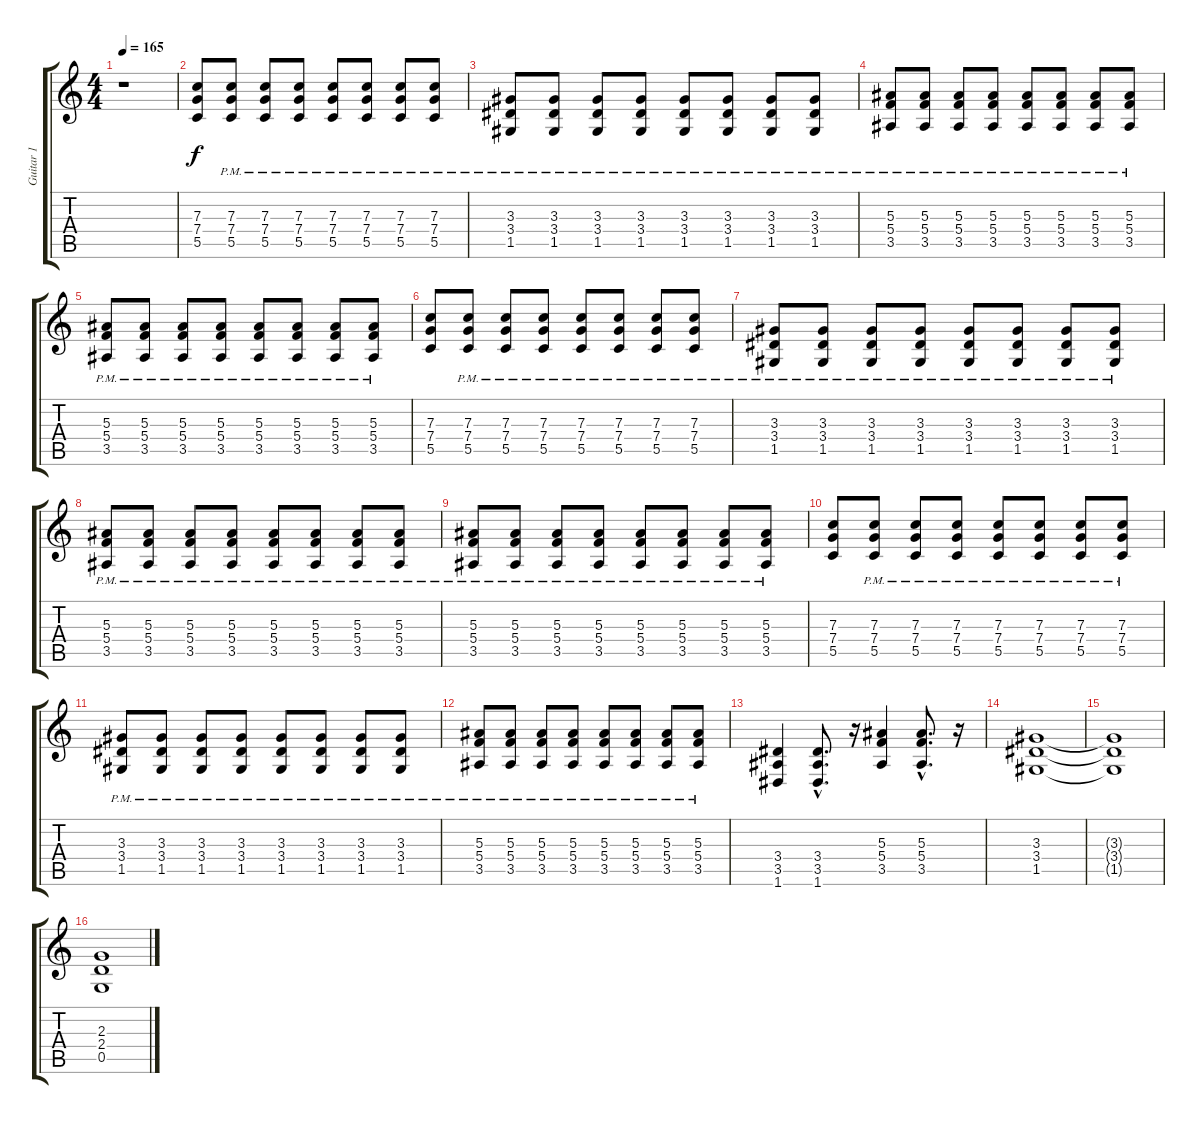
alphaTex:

\track ("Guitar 1" "Guitar 1") {instrument overdrivenguitar}
\staff {score tabs}
\tuning (D4 A3 F3 C3 G2 D2) {hide}
\ts (4 4)
\tempo 165
\clef g2
\ks c
r.1{dy f instrument overdrivenguitar} |
(7.3 7.4 5.5).8 (7.3 7.4 5.5{pm}).8 (7.3 7.4 5.5{pm}).8 (7.3 7.4 5.5{pm}).8 (7.3 7.4 5.5{pm}).8 (7.3 7.4 5.5{pm}).8 (7.3 7.4 5.5{pm}).8 (7.3 7.4 5.5{pm}).8 |
(3.3 3.4 1.5{pm}).8 (3.3 3.4 1.5{pm}).8 (3.3 3.4 1.5{pm}).8 (3.3 3.4 1.5{pm}).8 (3.3 3.4 1.5{pm}).8 (3.3 3.4 1.5{pm}).8 (3.3 3.4 1.5{pm}).8 (3.3 3.4 1.5{pm}).8 |
(5.3 5.4{pm} 3.5).8 (5.3 5.4{pm} 3.5).8 (5.3 5.4{pm} 3.5).8 (5.3 5.4{pm} 3.5).8 (5.3 5.4{pm} 3.5).8 (5.3 5.4{pm} 3.5).8 (5.3 5.4{pm} 3.5).8 (5.3 5.4{pm} 3.5).8 |
(5.3 5.4{pm} 3.5).8 (5.3 5.4{pm} 3.5).8 (5.3 5.4{pm} 3.5).8 (5.3 5.4{pm} 3.5).8 (5.3 5.4{pm} 3.5).8 (5.3 5.4{pm} 3.5).8 (5.3 5.4{pm} 3.5).8 (5.3 5.4{pm} 3.5).8 |
(7.3 7.4 5.5).8 (7.3 7.4{pm} 5.5).8 (7.3 7.4{pm} 5.5).8 (7.3 7.4{pm} 5.5).8 (7.3 7.4{pm} 5.5).8 (7.3 7.4{pm} 5.5).8 (7.3 7.4{pm} 5.5).8 (7.3 7.4{pm} 5.5).8 |
(3.3 3.4{pm} 1.5).8 (3.3 3.4{pm} 1.5).8 (3.3 3.4{pm} 1.5).8 (3.3 3.4{pm} 1.5).8 (3.3 3.4{pm} 1.5).8 (3.3 3.4{pm} 1.5).8 (3.3 3.4{pm} 1.5).8 (3.3 3.4{pm} 1.5).8 |
(5.3 5.4{pm} 3.5).8 (5.3 5.4{pm} 3.5).8 (5.3 5.4{pm} 3.5).8 (5.3 5.4{pm} 3.5).8 (5.3 5.4{pm} 3.5).8 (5.3 5.4{pm} 3.5).8 (5.3 5.4{pm} 3.5).8 (5.3 5.4{pm} 3.5).8 |
(5.3 5.4{pm} 3.5).8 (5.3 5.4{pm} 3.5).8 (5.3 5.4{pm} 3.5).8 (5.3 5.4{pm} 3.5).8 (5.3 5.4{pm} 3.5).8 (5.3 5.4{pm} 3.5).8 (5.3 5.4{pm} 3.5).8 (5.3 5.4{pm} 3.5).8 |
(7.3 7.4 5.5).8 (7.3 7.4{pm} 5.5).8 (7.3 7.4{pm} 5.5).8 (7.3 7.4{pm} 5.5).8 (7.3 7.4{pm} 5.5).8 (7.3 7.4{pm} 5.5).8 (7.3 7.4{pm} 5.5).8 (7.3 7.4{pm} 5.5).8 |
(3.3 3.4{pm} 1.5).8 (3.3 3.4{pm} 1.5).8 (3.3 3.4{pm} 1.5).8 (3.3 3.4{pm} 1.5).8 (3.3 3.4{pm} 1.5).8 (3.3 3.4{pm} 1.5).8 (3.3 3.4{pm} 1.5).8 (3.3 3.4{pm} 1.5).8 |
(5.3 5.4{pm} 3.5).8 (5.3 5.4{pm} 3.5).8 (5.3 5.4{pm} 3.5).8 (5.3 5.4{pm} 3.5).8 (5.3 5.4{pm} 3.5).8 (5.3 5.4{pm} 3.5).8 (5.3 5.4{pm} 3.5).8 (5.3 5.4{pm} 3.5).8 |
(3.4 3.5 1.6).4 (3.4{hac} 3.5{hac} 1.6{hac}).8{d} r.16 (5.3 5.4 3.5).4 (5.3{hac} 5.4{hac} 3.5{hac}).8{d} r.16 |
(3.3 3.4 1.5).1 |
(3.3{t} 3.4{t} 1.5{t}).1 |
(2.3 2.4 0.5).1
